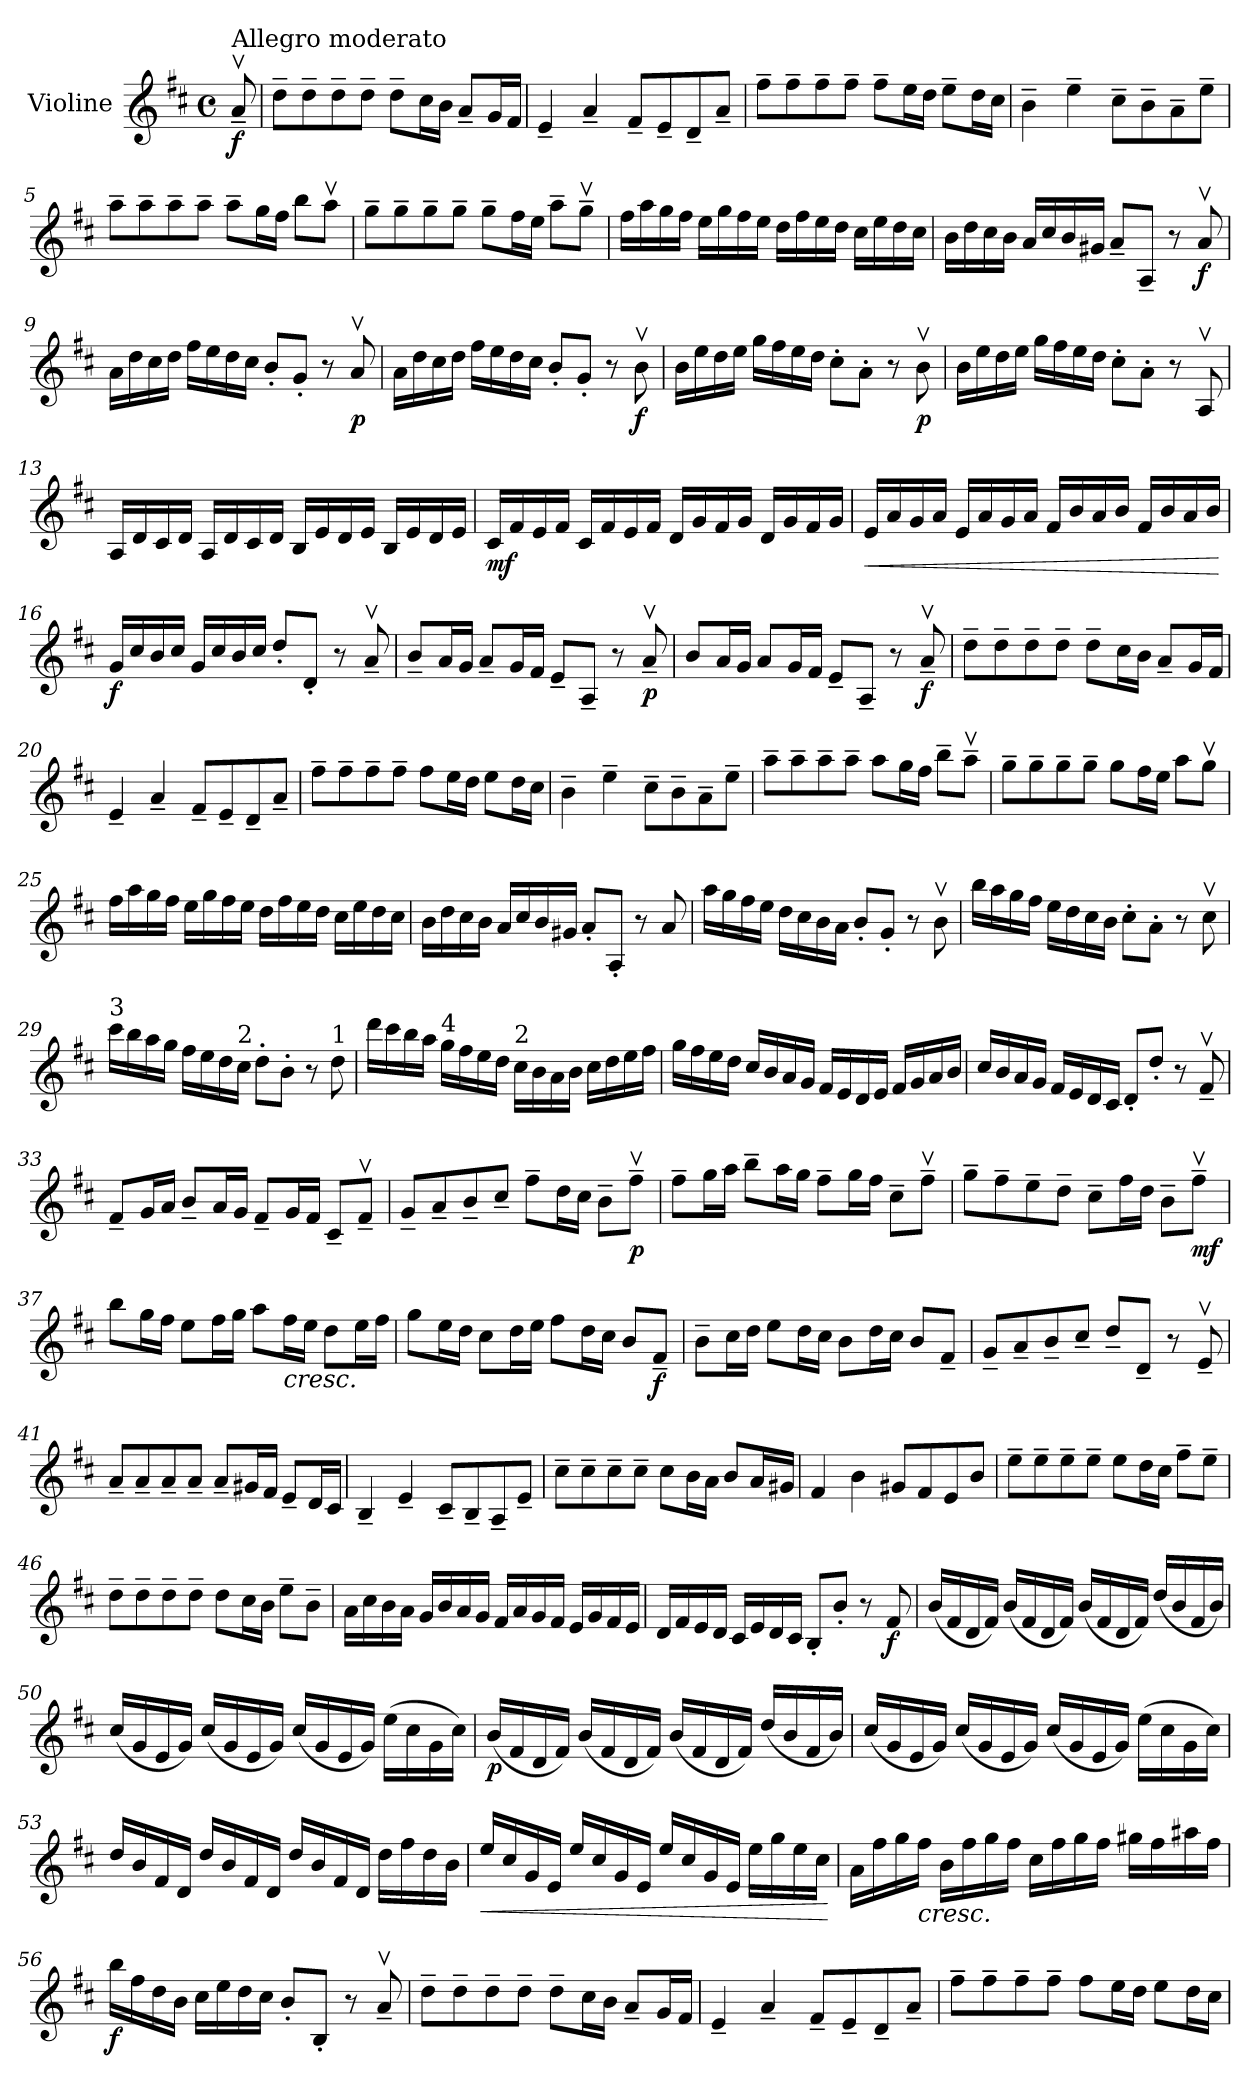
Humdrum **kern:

**kern	**dynam
*part1	*part1
*staff1	*staff1
*I"Violine	*
*I'Vl.	*
*clefG2	*
*k[f#c#]	*
*M4/4	*
*met(c)	*
=	=
!LO:TX:a:t=Allegro moderato	!
!	!LO:DY:b
8av~/	f
=1	=1
8dd~\L	.
8dd~\	.
8dd~\	.
8dd~\J	.
8dd~\L	.
16cc#\L	.
16b\JJ	.
8a~/L	.
16g/L	.
16f#/JJ	.
=2	=2
4e~/	.
4a~/	.
8f#~/L	.
8e~/	.
8d~/	.
8a~/J	.
=3	=3
8ff#~\L	.
8ff#~\	.
8ff#~\	.
8ff#~\J	.
8ff#~\L	.
16ee\L	.
16dd\JJ	.
8ee~\L	.
16dd\L	.
16cc#\JJ	.
!!LO:LB:g=z
=4	=4
4b~\	.
4ee~\	.
8cc#~\L	.
8b~\	.
8a~\	.
8ee~\J	.
=5	=5
8aa~\L	.
8aa~\	.
8aa~\	.
8aa~\J	.
8aa~\L	.
16gg\L	.
16ff#\JJ	.
8bb\L	.
8aav\J	.
=6	=6
8gg~\L	.
8gg~\	.
8gg~\	.
8gg~\J	.
8gg~\L	.
16ff#\L	.
16ee\JJ	.
8aa~\L	.
8ggv~\J	.
!!LO:LB:g=z
=7	=7
16ff#\LL	.
16aa\	.
16gg\	.
16ff#\JJ	.
16ee\LL	.
16gg\	.
16ff#\	.
16ee\JJ	.
16dd\LL	.
16ff#\	.
16ee\	.
16dd\JJ	.
16cc#\LL	.
16ee\	.
16dd\	.
16cc#\JJ	.
=8	=8
16b\LL	.
16dd\	.
16cc#\	.
16b\JJ	.
16a/LL	.
16cc#/	.
16b/	.
16g#X/JJ	.
8a~/L	.
8A~/J	.
8r	.
!	!LO:DY:b
8av/	f
=9	=9
16a\LL	.
16dd\	.
16cc#\	.
16dd\JJ	.
16ff#\LL	.
16ee\	.
16dd\	.
16cc#\JJ	.
8b'/L	.
8g'/J	.
8r	.
!	!LO:DY:b
8av/	p
!!LO:LB:g=z
=10	=10
16a\LL	.
16dd\	.
16cc#\	.
16dd\JJ	.
16ff#\LL	.
16ee\	.
16dd\	.
16cc#\JJ	.
8b'/L	.
8g'/J	.
8r	.
!	!LO:DY:b
8bv\	f
=11	=11
16b\LL	.
16ee\	.
16dd\	.
16ee\JJ	.
16gg\LL	.
16ff#\	.
16ee\	.
16dd\JJ	.
8cc#'\L	.
8a'\J	.
8r	.
!	!LO:DY:b
8bv\	p
=12	=12
16b\LL	.
16ee\	.
16dd\	.
16ee\JJ	.
16gg\LL	.
16ff#\	.
16ee\	.
16dd\JJ	.
8cc#'\L	.
8a'\J	.
8r	.
8Av/	.
!!LO:LB:g=z
=13	=13
16A/LL	.
16d/	.
16c#/	.
16d/JJ	.
16A/LL	.
16d/	.
16c#/	.
16d/JJ	.
16B/LL	.
16e/	.
16d/	.
16e/JJ	.
16B/LL	.
16e/	.
16d/	.
16e/JJ	.
=14	=14
!	!LO:DY:b
16c#/LL	mf
16f#/	.
16e/	.
16f#/JJ	.
16c#/LL	.
16f#/	.
16e/	.
16f#/JJ	.
16d/LL	.
16g/	.
16f#/	.
16g/JJ	.
16d/LL	.
16g/	.
16f#/	.
16g/JJ	.
!!LO:LB:g=z
=15	=15
!	!LO:HP:b
16e/LL	<
16a/	.
16g/	.
16a/JJ	.
16e/LL	.
16a/	.
16g/	.
16a/JJ	.
16f#/LL	.
16b/	.
16a/	.
16b/JJ	.
16f#/LL	.
16b/	.
16a/	.
16b/JJ	.
.	[
=16	=16
!	!LO:DY:b
16g/LL	f
16cc#/	.
16b/	.
16cc#/JJ	.
16g/LL	.
16cc#/	.
16b/	.
16cc#/JJ	.
8dd'/L	.
8d'/J	.
8r	.
8av~/	.
=17	=17
8b~/L	.
16a/L	.
16g/JJ	.
8a~/L	.
16g/L	.
16f#/JJ	.
8e~/L	.
8A~/J	.
8r	.
!	!LO:DY:b
8av~/	p
!!LO:LB:g=z
=18	=18
8b/L	.
16a/L	.
16g/JJ	.
8a/L	.
16g/L	.
16f#/JJ	.
8e~/L	.
8A~/J	.
8r	.
!	!LO:DY:b
8av~/	f
=19	=19
8dd~\L	.
8dd~\	.
8dd~\	.
8dd~\J	.
8dd~\L	.
16cc#\L	.
16b\JJ	.
8a~/L	.
16g/L	.
16f#/JJ	.
=20	=20
4e~/	.
4a~/	.
8f#~/L	.
8e~/	.
8d~/	.
8a~/J	.
!!LO:LB:g=z
=21	=21
8ff#~\L	.
8ff#~\	.
8ff#~\	.
8ff#~\J	.
8ff#\L	.
16ee\L	.
16dd\JJ	.
8ee\L	.
16dd\L	.
16cc#\JJ	.
=22	=22
4b~\	.
4ee~\	.
8cc#~\L	.
8b~\	.
8a~\	.
8ee~\J	.
=23	=23
8aa~\L	.
8aa~\	.
8aa~\	.
8aa~\J	.
8aa\L	.
16gg\L	.
16ff#\JJ	.
8bb~\L	.
8aav~\J	.
=24	=24
8gg~\L	.
8gg~\	.
8gg~\	.
8gg~\J	.
8gg\L	.
16ff#\L	.
16ee\JJ	.
8aa\L	.
8ggv\J	.
!!LO:LB:g=z
=25	=25
16ff#\LL	.
16aa\	.
16gg\	.
16ff#\JJ	.
16ee\LL	.
16gg\	.
16ff#\	.
16ee\JJ	.
16dd\LL	.
16ff#\	.
16ee\	.
16dd\JJ	.
16cc#\LL	.
16ee\	.
16dd\	.
16cc#\JJ	.
=26	=26
16b\LL	.
16dd\	.
16cc#\	.
16b\JJ	.
16a/LL	.
16cc#/	.
16b/	.
16g#X/JJ	.
8a'/L	.
8A'/J	.
8r	.
8a/	.
=27	=27
16aa\LL	.
16gg\	.
16ff#\	.
16ee\JJ	.
16dd\LL	.
16cc#\	.
16b\	.
16a\JJ	.
8b'/L	.
8g'/J	.
8r	.
8bv\	.
!!LO:LB:g=z
=28	=28
16bb\LL	.
16aa\	.
16gg\	.
16ff#\JJ	.
16ee\LL	.
16dd\	.
16cc#\	.
16b\JJ	.
8cc#'\L	.
8a'\J	.
8r	.
8cc#v\	.
=29	=29
!LO:TX:a:t=3	!
16ccc#\LL	.
16bb\	.
16aa\	.
16gg\JJ	.
16ff#\LL	.
16ee\	.
16dd\	.
!LO:TX:a:t=2	!
16cc#\JJ	.
8dd'\L	.
8b'\J	.
8r	.
!LO:TX:a:t=1	!
8dd\	.
=30	=30
16ddd\LL	.
16ccc#\	.
16bb\	.
16aa\JJ	.
!LO:TX:a:t=4	!
16gg\LL	.
16ff#\	.
16ee\	.
16dd\JJ	.
!LO:TX:a:t=2	!
16cc#\LL	.
16b\	.
16a\	.
16b\JJ	.
16cc#\LL	.
16dd\	.
16ee\	.
16ff#\JJ	.
!!LO:LB:g=z
=31	=31
16gg\LL	.
16ff#\	.
16ee\	.
16dd\JJ	.
16cc#/LL	.
16b/	.
16a/	.
16g/JJ	.
16f#/LL	.
16e/	.
16d/	.
16e/JJ	.
16f#/LL	.
16g/	.
16a/	.
16b/JJ	.
=32	=32
16cc#/LL	.
16b/	.
16a/	.
16g/JJ	.
16f#/LL	.
16e/	.
16d/	.
16c#/JJ	.
8d'/L	.
8dd'/J	.
8r	.
8f#v~/	.
=33	=33
8f#~/L	.
16g/L	.
16a/JJ	.
8b~/L	.
16a/L	.
16g/JJ	.
8f#~/L	.
16g/L	.
16f#/JJ	.
8c#~/L	.
8f#v~/J	.
!!LO:PB:g=z
=34	=34
8g~/L	.
8a~/	.
8b~/	.
8cc#~/J	.
8ff#~\L	.
16dd\L	.
16cc#\JJ	.
8b~\L	.
!	!LO:DY:b
8ff#v~\J	p
=35	=35
8ff#~\L	.
16gg\L	.
16aa\JJ	.
8bb~\L	.
16aa\L	.
16gg\JJ	.
8ff#~\L	.
16gg\L	.
16ff#\JJ	.
8cc#~\L	.
8ff#v~\J	.
=36	=36
8gg~\L	.
8ff#~\	.
8ee~\	.
8dd~\J	.
8cc#~\L	.
16ff#\L	.
16dd\JJ	.
8b~\L	.
!	!LO:DY:b
8ff#v~\J	mf
!!LO:LB:g=z
=37	=37
8bb\L	.
16gg\L	.
16ff#\JJ	.
8ee\L	.
16ff#\L	.
16gg\JJ	.
8aa\L	.
!LO:TX:b:i:t=cresc.	!
16ff#\L	.
16ee\JJ	.
8dd\L	.
16ee\L	.
16ff#\JJ	.
=38	=38
8gg\L	.
16ee\L	.
16dd\JJ	.
8cc#\L	.
16dd\L	.
16ee\JJ	.
8ff#\L	.
16dd\L	.
16cc#\JJ	.
8b/L	.
!	!LO:DY:b
8f#~/J	f
=39	=39
8b~\L	.
16cc#\L	.
16dd\JJ	.
8ee\L	.
16dd\L	.
16cc#\JJ	.
8b\L	.
16dd\L	.
16cc#\JJ	.
8b/L	.
8f#~/J	.
!!LO:LB:g=z
=40	=40
8g~/L	.
8a~/	.
8b~/	.
8cc#~/J	.
8dd~/L	.
8d~/J	.
8r	.
8ev~/	.
=41	=41
8a~/L	.
8a~/	.
8a~/	.
8a~/J	.
8a~/L	.
16g#X/L	.
16f#/JJ	.
8e~/L	.
16d/L	.
16c#/JJ	.
=42	=42
4B~/	.
4e~/	.
8c#~/L	.
8B~/	.
8A~/	.
8e~/J	.
!!LO:LB:g=z
=43	=43
8cc#~\L	.
8cc#~\	.
8cc#~\	.
8cc#~\J	.
8cc#\L	.
16b\L	.
16a\JJ	.
8b/L	.
16a/L	.
16g#X/JJ	.
=44	=44
4f#/	.
4b\	.
8g#X/L	.
8f#/	.
8e/	.
8b/J	.
=45	=45
8ee~\L	.
8ee~\	.
8ee~\	.
8ee~\J	.
8ee\L	.
16dd\L	.
16cc#\JJ	.
8ff#~\L	.
8ee~\J	.
=46	=46
8dd~\L	.
8dd~\	.
8dd~\	.
8dd~\J	.
8dd\L	.
16cc#\L	.
16b\JJ	.
8ee~\L	.
8b~\J	.
!!LO:LB:g=z
=47	=47
16a\LL	.
16cc#\	.
16b\	.
16a\JJ	.
16g/LL	.
16b/	.
16a/	.
16g/JJ	.
16f#/LL	.
16a/	.
16g/	.
16f#/JJ	.
16e/LL	.
16g/	.
16f#/	.
16e/JJ	.
=48	=48
16d/LL	.
16f#/	.
16e/	.
16d/JJ	.
16c#/LL	.
16e/	.
16d/	.
16c#/JJ	.
8B'/L	.
8b'/J	.
8r	.
!	!LO:DY:b
8f#/	f
=49	=49
(16b/LL	.
16f#/	.
16d/	.
16f#/JJ)	.
(16b/LL	.
16f#/	.
16d/	.
16f#/JJ)	.
(16b/LL	.
16f#/	.
16d/	.
16f#/JJ)	.
(16dd/LL	.
16b/	.
16f#/	.
16b/JJ)	.
!!LO:LB:g=z
=50	=50
(16cc#/LL	.
16g/	.
16e/	.
16g/JJ)	.
(16cc#/LL	.
16g/	.
16e/	.
16g/JJ)	.
(16cc#/LL	.
16g/	.
16e/	.
16g/JJ)	.
(16ee\LL	.
16cc#\	.
16g\	.
16cc#\JJ)	.
=51	=51
!	!LO:DY:b
(16b/LL	p
16f#/	.
16d/	.
16f#/JJ)	.
(16b/LL	.
16f#/	.
16d/	.
16f#/JJ)	.
(16b/LL	.
16f#/	.
16d/	.
16f#/JJ)	.
(16dd/LL	.
16b/	.
16f#/	.
16b/JJ)	.
!!LO:LB:g=z
=52	=52
(16cc#/LL	.
16g/	.
16e/	.
16g/JJ)	.
(16cc#/LL	.
16g/	.
16e/	.
16g/JJ)	.
(16cc#/LL	.
16g/	.
16e/	.
16g/JJ)	.
(16ee\LL	.
16cc#\	.
16g\	.
16cc#\JJ)	.
=53	=53
16dd/LL	.
16b/	.
16f#/	.
16d/JJ	.
16dd/LL	.
16b/	.
16f#/	.
16d/JJ	.
16dd/LL	.
16b/	.
16f#/	.
16d/JJ	.
16dd\LL	.
16ff#\	.
16dd\	.
16b\JJ	.
!!LO:LB:g=z
=54	=54
!	!LO:HP:b
16ee/LL	<
16cc#/	.
16g/	.
16e/JJ	.
16ee/LL	.
16cc#/	.
16g/	.
16e/JJ	.
16ee/LL	.
16cc#/	.
16g/	.
16e/JJ	.
16ee\LL	.
16gg\	.
16ee\	.
16cc#\JJ	.
.	[
=55	=55
16a\LL	.
16ff#\	.
16gg\	.
!LO:TX:b:i:t=cresc.	!
16ff#\JJ	.
16b\LL	.
16ff#\	.
16gg\	.
16ff#\JJ	.
16cc#\LL	.
16ff#\	.
16gg\	.
16ff#\JJ	.
16gg#X\LL	.
16ff#\	.
16aa#X\	.
16ff#\JJ	.
!!LO:LB:g=z
=56	=56
!	!LO:DY:b
16bb\LL	f
16ff#\	.
16dd\	.
16b\JJ	.
16cc#\LL	.
16ee\	.
16dd\	.
16cc#\JJ	.
8b'/L	.
8B'/J	.
8r	.
8av~/	.
=57	=57
8dd~\L	.
8dd~\	.
8dd~\	.
8dd~\J	.
8dd~\L	.
16cc#\L	.
16b\JJ	.
8a~/L	.
16g/L	.
16f#/JJ	.
=58	=58
4e~/	.
4a~/	.
8f#~/L	.
8e~/	.
8d~/	.
8a~/J	.
!!LO:LB:g=z
=59	=59
8ff#~\L	.
8ff#~\	.
8ff#~\	.
8ff#~\J	.
8ff#\L	.
16ee\L	.
16dd\JJ	.
8ee\L	.
16dd\L	.
16cc#\JJ	.
=	=
*-	*-
